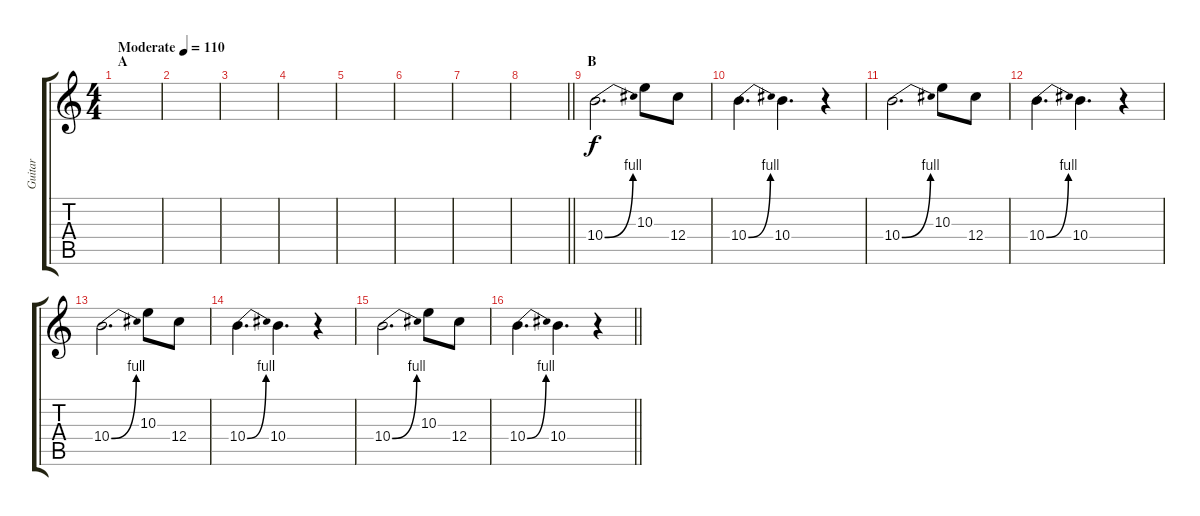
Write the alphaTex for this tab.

\track ("Guitar" "Guitar") {instrument distortionguitar}
\staff {score tabs}
\tuning (Eb4 Bb3 Gb3 Db3 Ab2 Db2) {hide}
\ts (4 4)
\section ("" "A")
\tempo (110 "Moderate")
\clef g2
\ks c
|
|
|
|
|
|
|
\barLineRight lightlight
|
\section ("" "B")
10.4{be (bend 0 0 60 4)}.2{d} 10.3.8 12.4.8 |
10.4{be (bend 0 0 60 4)}.4{d} 10.4.4{d} r.4 |
10.4{be (bend 0 0 60 4)}.2{d} 10.3.8 12.4.8 |
10.4{be (bend 0 0 60 4)}.4{d} 10.4.4{d} r.4 |
10.4{be (bend 0 0 60 4)}.2{d} 10.3.8 12.4.8 |
10.4{be (bend 0 0 60 4)}.4{d} 10.4.4{d} r.4 |
10.4{be (bend 0 0 60 4)}.2{d} 10.3.8 12.4.8 |
\barLineRight lightlight
10.4{be (bend 0 0 60 4)}.4{d} 10.4.4{d} r.4
